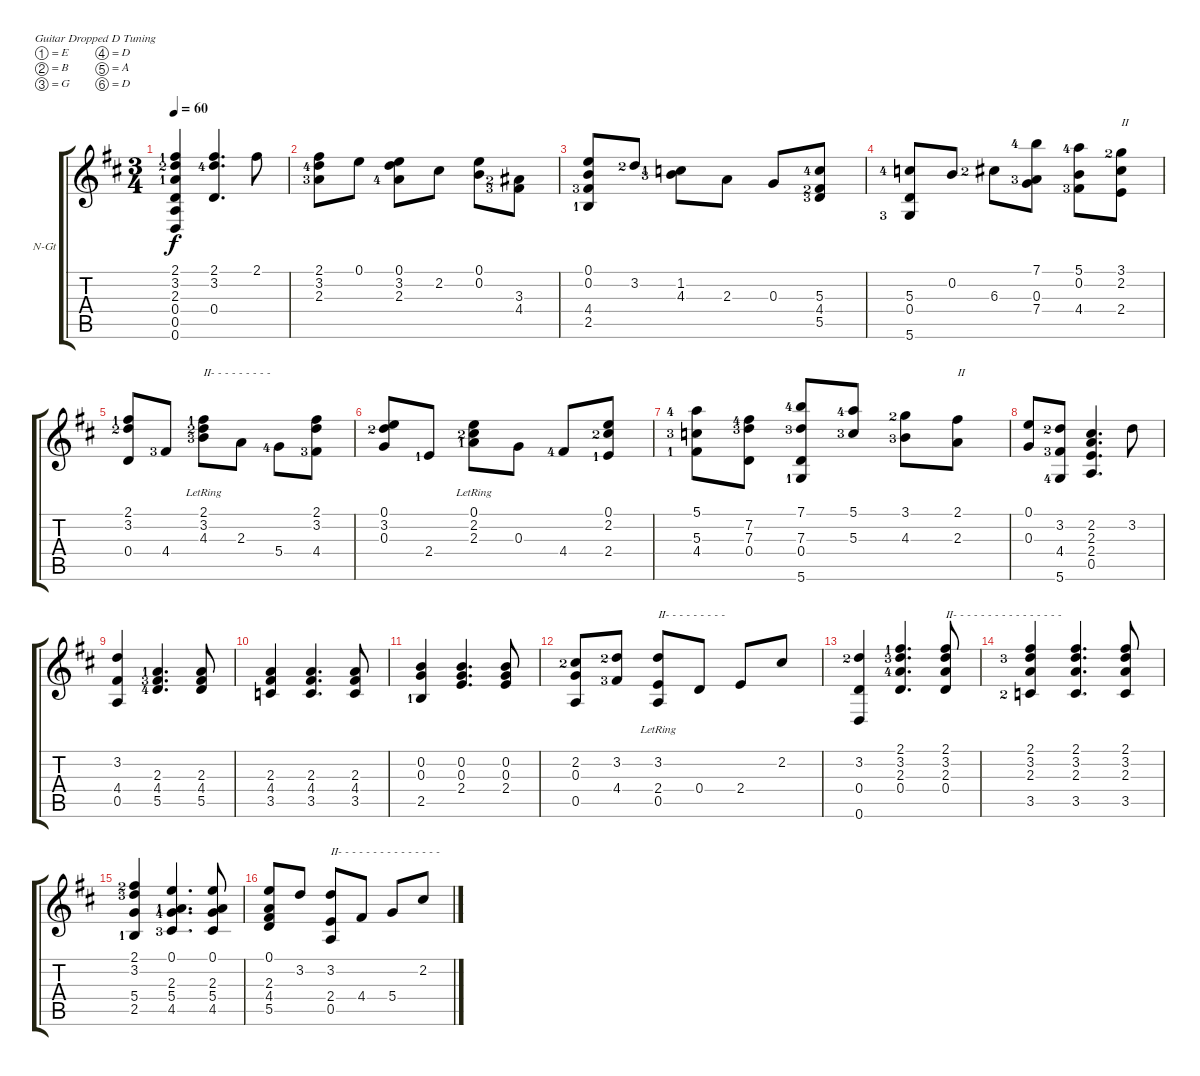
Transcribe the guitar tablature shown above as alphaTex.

\bracketExtendMode groupsimilarinstruments
\firstSystemTrackNameOrientation horizontal
\otherSystemsTrackNameOrientation horizontal
\track ("Classical Guitar" "N-Gt") {instrument acousticguitarnylon}
\staff {score tabs}
\tuning (E4 B3 G3 D3 A2 D2)
\ts (3 4)
\tempo 60
\clef g2
\scale
0.350181
\ks bminor
(2.1{lf 2} 3.2{lf 3} 2.3{lf 2} 0.4 0.5 0.6).4{dy f} (3.2{lf 5} 0.4 2.1).4{d} 2.1.8 |
\scale
0.649819 (3.2{lf 5} 2.3{lf 4} 2.1).8 0.1.8 (3.2 2.3{lf 5} 0.1).8 2.2.8 (0.1 0.2).8 (3.3{lf 3} 4.4{lf 4}).8 |
\scale
0.458924 (0.1 0.2 4.4{lf 4} 2.5{lf 2}).8 3.2{lf 3}.8 (1.2{lf 2} 4.3{lf 4}).8 2.3.8 0.3.8 (5.3{lf 5} 4.4{lf 3} 5.5{lf 4}).8 |
\scale
0.541076 (5.3{lf 5} 0.4 5.6{lf 4}).8 0.2.8 6.3{lf 3}.8 (7.1{lf 5} 0.3 7.4{lf 4}).8 (5.1{lf 5} 0.2 4.4{lf 4}).8 (3.1{lf 3} 2.2 2.4).8{txt "II"} |
\scale
0.435737 (2.1{lf 2} 3.2{lf 3} 0.4).8 4.4{lf 4}.8 (2.1{lr lf 2} 3.2{lr lf 3} 4.3{lf 4}).8{txt "II- - - - - - - - -"} 2.3.8 5.4{lf 5}.8 (2.1 3.2 4.4{lf 4}).8 |
\scale
0.564263 (0.1 3.2{lf 3} 0.3).8 2.4{lf 2}.8 (0.1{lr} 2.2{lr lf 3} 2.3{lf 2}).8 0.3.8 4.4{lf 5}.8 (0.1 2.2{lf 3} 2.4{lf 2}).8 |
\scale
0.570881 (5.1{lf 5} 5.3{lf 4} 4.4{lf 2}).8 (7.2{lf 5} 7.3{lf 4} 0.4).8 (7.1{lf 5} 7.3{lf 4} 0.4 5.6{lf 2}).8 (5.1{lf 5} 5.3{lf 4}).8 (3.1{lf 3} 4.3{lf 4}).8 (2.1 2.3).8{txt "II"} |
\scale
0.429119 (0.1 0.3).8 (3.2{lf 3} 4.4{lf 4} 5.6{lf 5}).8 (2.2 2.3 2.4 0.5).4{d} 3.2.8 |
\scale
0.5 (3.2 4.4 0.5).4 (2.3{lf 2} 4.4{lf 4} 5.5{lf 5}).4{d} (2.3 4.4 5.5).8 |
\scale
0.5 (2.3 4.4 3.5).4 (2.3 4.4 3.5).4{d} (2.3 4.4 3.5).8 |
\scale
0.411017 (0.2 0.3 2.5{lf 2}).4 (0.2 0.3 2.4).4{d} (0.2 0.3 2.4).8 |
\scale
0.588983 (2.2{lf 3} 0.3 0.5).8 (3.2{lf 3} 4.4{lf 4}).8 (3.2{lr} 2.4 0.5).8{txt "II- - - - - - - - -"} 0.4.8 2.4.8 2.2.8 |
\scale
0.489899 (3.2{lf 3} 0.4 0.6).4 (2.1{lf 2} 3.2{lf 4} 2.3{lf 5} 0.4).4{d} (2.1 3.2 2.3 0.4).8{txt "II- - - - - - - - - - - - - - - -"} |
\scale
0.510101 (2.1 3.2{lf 4} 2.3 3.5{lf 3}).4 (2.1 3.2 2.3 3.5).4{d} (2.1 3.2 2.3 3.5).8 |
\scale
0.434978 (2.1{lf 3} 3.2{lf 4} 2.5{lf 2} 5.4).4 (0.1 2.3{lf 2} 5.4{lf 5} 4.5{lf 4}).4{d} (0.1 2.3 5.4 4.5).8 |
\scale
0.565022 (0.1 2.3 4.4 5.5).8 3.2.8 (3.2 2.4 0.5).8{txt "II- - - - - - - - - - - - - - -"} 4.4.8 5.4.8 2.2.8
